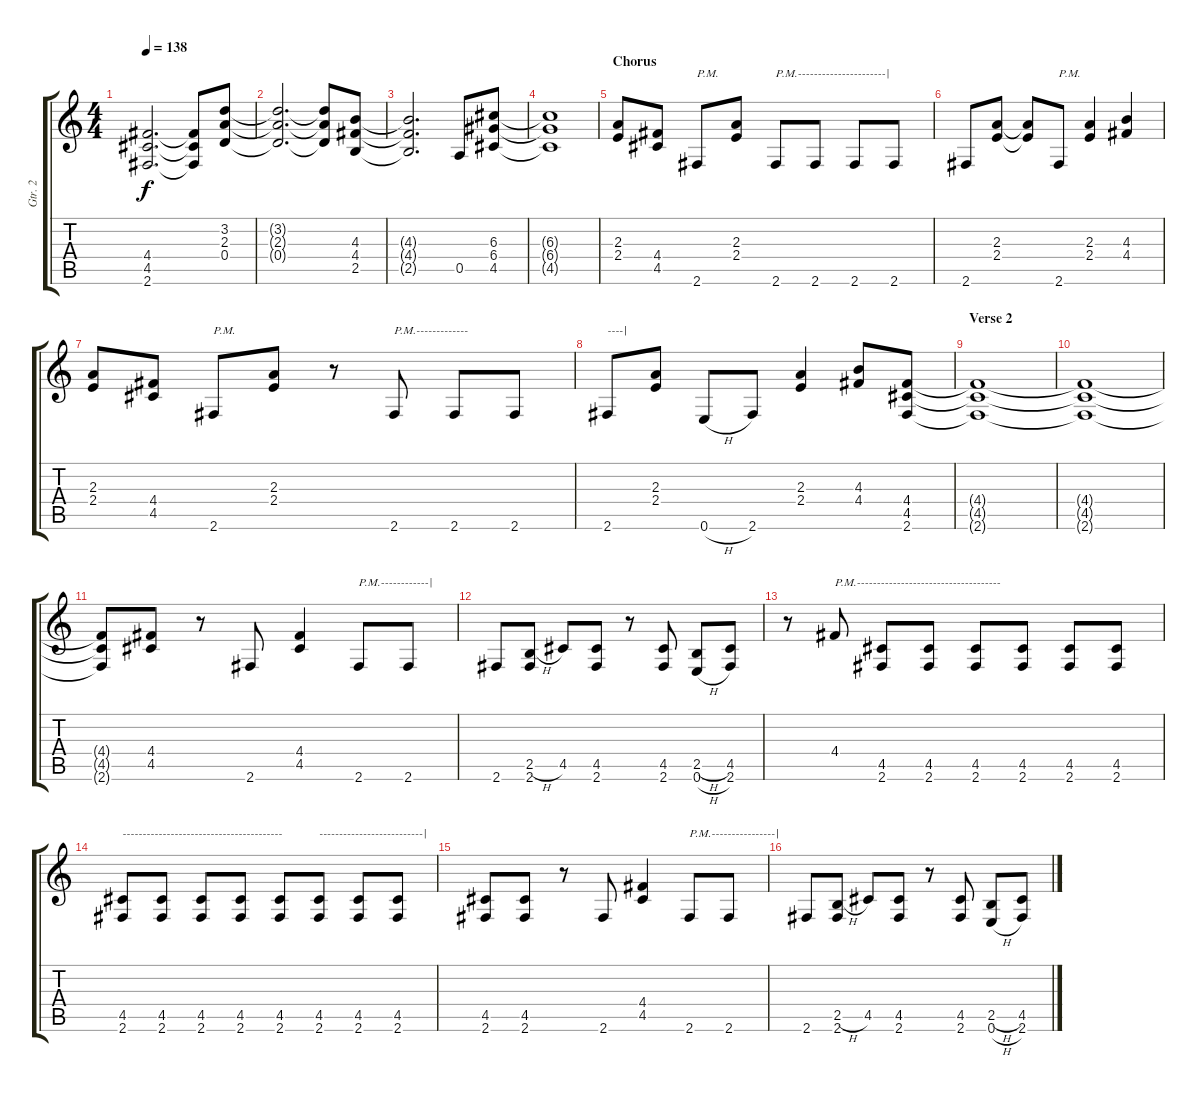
\track ("Gtr. 2" "Gtr. 2") {instrument overdrivenguitar}
\staff {score tabs}
\tuning (E4 B3 G3 D3 A2 E2) {hide}
\ts (4 4)
\tempo 138
\clef g2
\ks c
(4.4{t} 4.5{t} 2.6{t}).2{d dy f} (4.4{t} 4.5{t} 2.6{t}).8 (3.2 2.3 0.4).8 |
(3.2{t} 2.3{t} 0.4{t}).2{d} (3.2{t} 2.3{t} 0.4{t}).8 (4.3 4.4 2.5).8 |
(4.3{t} 4.4{t} 2.5{t}).2{d} 0.5.8 (6.3 6.4 4.5).8 |
(6.3{t} 6.4{t} 4.5{t}).1 |
\section ("" "Chorus")
(2.3 2.4).8 (4.4 4.5).8 2.6.8{txt "P.M."} (2.3 2.4).8 2.6.8{txt "P.M.----------------------|"} 2.6.8 2.6.8 2.6.8 |
2.6.8 (2.3 2.4).8 (2.3{t} 2.4{t}).8 2.6.8{txt "P.M."} (2.3 2.4).4 (4.3 4.4).4 |
(2.3 2.4).8 (4.4 4.5).8 2.6.8{txt "P.M."} (2.3 2.4).8 r.8 2.6.8{txt "P.M.-------------"} 2.6.8 2.6.8 |
2.6.8{txt "----|"} (2.3 2.4).8 0.6{h}.8 2.6.8 (2.3 2.4).4 (4.3 4.4).8 (4.4 4.5 2.6).8 |
\section ("" "Verse 2")
(4.4{t} 4.5{t} 2.6{t}).1 |
(4.4{t} 4.5{t} 2.6{t}).1 |
(4.4{t} 4.5{t} 2.6{t}).8 (4.4 4.5).8 r.8 2.6.8 (4.4 4.5).4 2.6.8{txt "P.M.------------|"} 2.6.8 |
2.6.8 (2.5{h} 2.6).8 4.5.8 (4.5 2.6).8 r.8 (4.5 2.6).8 (2.5{h} 0.6{h}).8 (4.5 2.6).8 |
r.8 4.4.8{txt "P.M.------------------------------------"} (4.5 2.6).8 (4.5 2.6).8 (4.5 2.6).8 (4.5 2.6).8 (4.5 2.6).8 (4.5 2.6).8 |
(4.5 2.6).8{txt "----------------------------------------"} (4.5 2.6).8 (4.5 2.6).8 (4.5 2.6).8 (4.5 2.6).8 (4.5 2.6).8{txt "--------------------------|"} (4.5 2.6).8 (4.5 2.6).8 |
(4.5 2.6).8 (4.5 2.6).8 r.8 2.6.8 (4.4 4.5).4 2.6.8{txt "P.M.----------------|"} 2.6.8 |
2.6.8 (2.5{h} 2.6).8 4.5.8 (4.5 2.6).8 r.8 (4.5 2.6).8 (2.5{h} 0.6{h}).8 (4.5 2.6).8
